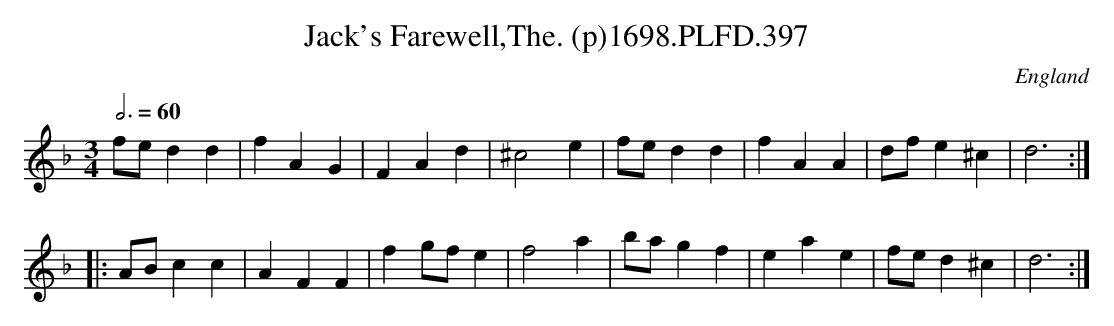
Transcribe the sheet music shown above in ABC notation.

X:1
T:Jack's Farewell,The. (p)1698.PLFD.397
M:3/4
L:1/4
Q:3/4=60
O:England
K:F
f/e/dd | fAG | FAd | ^c2e | f/e/dd | fAA | d/f/e^c | d3 :|
|: A/B/cc | AFF | fg/f/e | f2a | b/a/gf | eae | f/e/d^c | d3 :|
